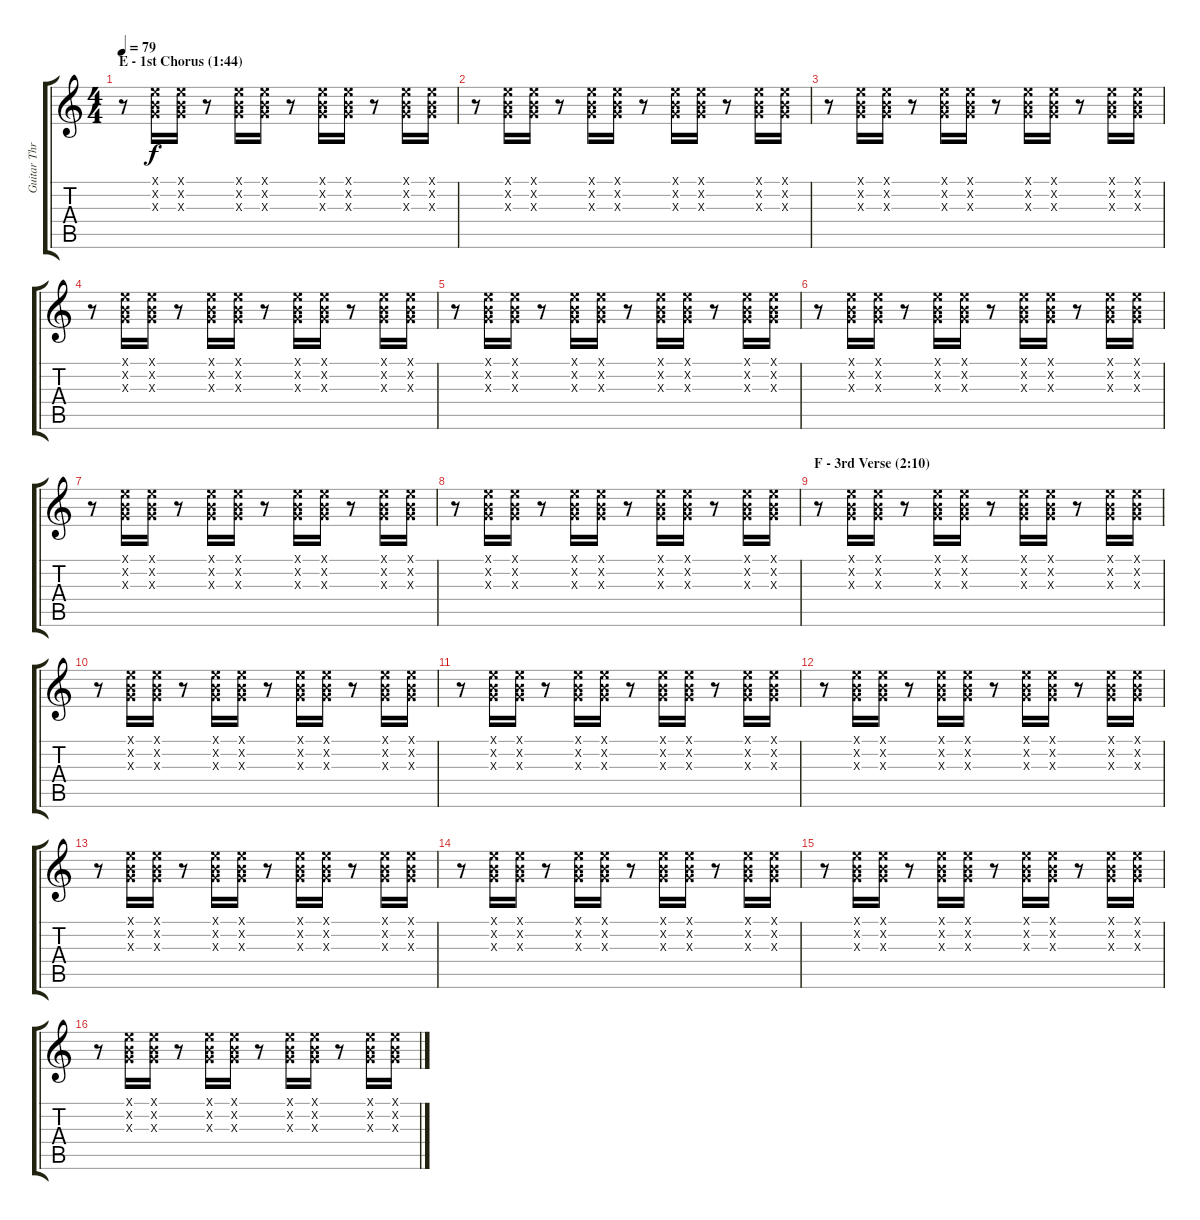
\track ("Guitar Three" "Guitar Thr") {instrument distortionguitar}
\staff {score tabs}
\tuning (E4 B3 G3 D3 A2 E2) {hide}
\ts (4 4)
\section ("" "E - 1st Chorus (1:44)")
\tempo 79
\clef g2
\ks c
r.8{dy f} (0.1{x} 0.2{x} 0.3{x}).16 (0.1{x} 0.2{x} 0.3{x}).16 r.8 (0.1{x} 0.2{x} 0.3{x}).16 (0.1{x} 0.2{x} 0.3{x}).16 r.8 (0.1{x} 0.2{x} 0.3{x}).16 (0.1{x} 0.2{x} 0.3{x}).16 r.8 (0.1{x} 0.2{x} 0.3{x}).16 (0.1{x} 0.2{x} 0.3{x}).16 |
r.8 (0.1{x} 0.2{x} 0.3{x}).16 (0.1{x} 0.2{x} 0.3{x}).16 r.8 (0.1{x} 0.2{x} 0.3{x}).16 (0.1{x} 0.2{x} 0.3{x}).16 r.8 (0.1{x} 0.2{x} 0.3{x}).16 (0.1{x} 0.2{x} 0.3{x}).16 r.8 (0.1{x} 0.2{x} 0.3{x}).16 (0.1{x} 0.2{x} 0.3{x}).16 |
r.8 (0.1{x} 0.2{x} 0.3{x}).16 (0.1{x} 0.2{x} 0.3{x}).16 r.8 (0.1{x} 0.2{x} 0.3{x}).16 (0.1{x} 0.2{x} 0.3{x}).16 r.8 (0.1{x} 0.2{x} 0.3{x}).16 (0.1{x} 0.2{x} 0.3{x}).16 r.8 (0.1{x} 0.2{x} 0.3{x}).16 (0.1{x} 0.2{x} 0.3{x}).16 |
r.8 (0.1{x} 0.2{x} 0.3{x}).16 (0.1{x} 0.2{x} 0.3{x}).16 r.8 (0.1{x} 0.2{x} 0.3{x}).16 (0.1{x} 0.2{x} 0.3{x}).16 r.8 (0.1{x} 0.2{x} 0.3{x}).16 (0.1{x} 0.2{x} 0.3{x}).16 r.8 (0.1{x} 0.2{x} 0.3{x}).16 (0.1{x} 0.2{x} 0.3{x}).16 |
r.8 (0.1{x} 0.2{x} 0.3{x}).16 (0.1{x} 0.2{x} 0.3{x}).16 r.8 (0.1{x} 0.2{x} 0.3{x}).16 (0.1{x} 0.2{x} 0.3{x}).16 r.8 (0.1{x} 0.2{x} 0.3{x}).16 (0.1{x} 0.2{x} 0.3{x}).16 r.8 (0.1{x} 0.2{x} 0.3{x}).16 (0.1{x} 0.2{x} 0.3{x}).16 |
r.8 (0.1{x} 0.2{x} 0.3{x}).16 (0.1{x} 0.2{x} 0.3{x}).16 r.8 (0.1{x} 0.2{x} 0.3{x}).16 (0.1{x} 0.2{x} 0.3{x}).16 r.8 (0.1{x} 0.2{x} 0.3{x}).16 (0.1{x} 0.2{x} 0.3{x}).16 r.8 (0.1{x} 0.2{x} 0.3{x}).16 (0.1{x} 0.2{x} 0.3{x}).16 |
r.8 (0.1{x} 0.2{x} 0.3{x}).16 (0.1{x} 0.2{x} 0.3{x}).16 r.8 (0.1{x} 0.2{x} 0.3{x}).16 (0.1{x} 0.2{x} 0.3{x}).16 r.8 (0.1{x} 0.2{x} 0.3{x}).16 (0.1{x} 0.2{x} 0.3{x}).16 r.8 (0.1{x} 0.2{x} 0.3{x}).16 (0.1{x} 0.2{x} 0.3{x}).16 |
r.8 (0.1{x} 0.2{x} 0.3{x}).16 (0.1{x} 0.2{x} 0.3{x}).16 r.8 (0.1{x} 0.2{x} 0.3{x}).16 (0.1{x} 0.2{x} 0.3{x}).16 r.8 (0.1{x} 0.2{x} 0.3{x}).16 (0.1{x} 0.2{x} 0.3{x}).16 r.8 (0.1{x} 0.2{x} 0.3{x}).16 (0.1{x} 0.2{x} 0.3{x}).16 |
\section ("" "F - 3rd Verse (2:10)")
r.8 (0.1{x} 0.2{x} 0.3{x}).16 (0.1{x} 0.2{x} 0.3{x}).16 r.8 (0.1{x} 0.2{x} 0.3{x}).16 (0.1{x} 0.2{x} 0.3{x}).16 r.8 (0.1{x} 0.2{x} 0.3{x}).16 (0.1{x} 0.2{x} 0.3{x}).16 r.8 (0.1{x} 0.2{x} 0.3{x}).16 (0.1{x} 0.2{x} 0.3{x}).16 |
r.8 (0.1{x} 0.2{x} 0.3{x}).16 (0.1{x} 0.2{x} 0.3{x}).16 r.8 (0.1{x} 0.2{x} 0.3{x}).16 (0.1{x} 0.2{x} 0.3{x}).16 r.8 (0.1{x} 0.2{x} 0.3{x}).16 (0.1{x} 0.2{x} 0.3{x}).16 r.8 (0.1{x} 0.2{x} 0.3{x}).16 (0.1{x} 0.2{x} 0.3{x}).16 |
r.8 (0.1{x} 0.2{x} 0.3{x}).16 (0.1{x} 0.2{x} 0.3{x}).16 r.8 (0.1{x} 0.2{x} 0.3{x}).16 (0.1{x} 0.2{x} 0.3{x}).16 r.8 (0.1{x} 0.2{x} 0.3{x}).16 (0.1{x} 0.2{x} 0.3{x}).16 r.8 (0.1{x} 0.2{x} 0.3{x}).16 (0.1{x} 0.2{x} 0.3{x}).16 |
r.8 (0.1{x} 0.2{x} 0.3{x}).16 (0.1{x} 0.2{x} 0.3{x}).16 r.8 (0.1{x} 0.2{x} 0.3{x}).16 (0.1{x} 0.2{x} 0.3{x}).16 r.8 (0.1{x} 0.2{x} 0.3{x}).16 (0.1{x} 0.2{x} 0.3{x}).16 r.8 (0.1{x} 0.2{x} 0.3{x}).16 (0.1{x} 0.2{x} 0.3{x}).16 |
r.8 (0.1{x} 0.2{x} 0.3{x}).16 (0.1{x} 0.2{x} 0.3{x}).16 r.8 (0.1{x} 0.2{x} 0.3{x}).16 (0.1{x} 0.2{x} 0.3{x}).16 r.8 (0.1{x} 0.2{x} 0.3{x}).16 (0.1{x} 0.2{x} 0.3{x}).16 r.8 (0.1{x} 0.2{x} 0.3{x}).16 (0.1{x} 0.2{x} 0.3{x}).16 |
r.8 (0.1{x} 0.2{x} 0.3{x}).16 (0.1{x} 0.2{x} 0.3{x}).16 r.8 (0.1{x} 0.2{x} 0.3{x}).16 (0.1{x} 0.2{x} 0.3{x}).16 r.8 (0.1{x} 0.2{x} 0.3{x}).16 (0.1{x} 0.2{x} 0.3{x}).16 r.8 (0.1{x} 0.2{x} 0.3{x}).16 (0.1{x} 0.2{x} 0.3{x}).16 |
r.8 (0.1{x} 0.2{x} 0.3{x}).16 (0.1{x} 0.2{x} 0.3{x}).16 r.8 (0.1{x} 0.2{x} 0.3{x}).16 (0.1{x} 0.2{x} 0.3{x}).16 r.8 (0.1{x} 0.2{x} 0.3{x}).16 (0.1{x} 0.2{x} 0.3{x}).16 r.8 (0.1{x} 0.2{x} 0.3{x}).16 (0.1{x} 0.2{x} 0.3{x}).16 |
r.8 (0.1{x} 0.2{x} 0.3{x}).16 (0.1{x} 0.2{x} 0.3{x}).16 r.8 (0.1{x} 0.2{x} 0.3{x}).16 (0.1{x} 0.2{x} 0.3{x}).16 r.8 (0.1{x} 0.2{x} 0.3{x}).16 (0.1{x} 0.2{x} 0.3{x}).16 r.8 (0.1{x} 0.2{x} 0.3{x}).16 (0.1{x} 0.2{x} 0.3{x}).16
